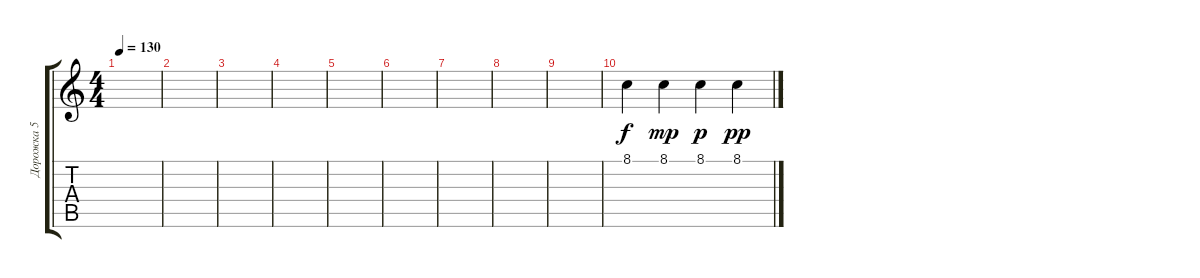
\track ("Дорожка 5" "Дорожка 5") {instrument breathnoise}
\staff {score tabs}
\tuning (E4 B3 G3 D3 A2 E2) {hide}
\ts (4 4)
\tempo 130
\clef g2
\ks c
|
|
|
|
|
|
|
|
|
8.1.4{instrument breathnoise} 8.1.4{dy mp} 8.1.4{dy p} 8.1.4{dy pp}
